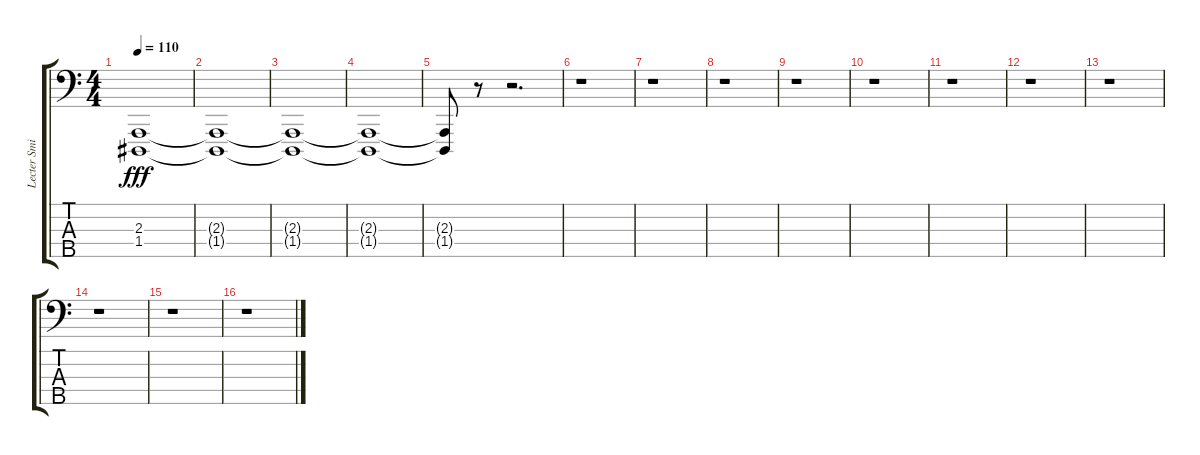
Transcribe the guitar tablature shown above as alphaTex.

\track ("Lecter Smith" "Lecter Smi") {instrument stringensemble1}
\staff {score tabs}
\tuning (F2 C2 G1 D1 A0) {hide}
\ts (4 4)
\tempo 110
\clef f4
\ks c
(2.3{t} 1.4{t}).1{dy fff} |
(2.3{t} 1.4{t}).1 |
(2.3{t} 1.4{t}).1{volume 14} |
(2.3{t} 1.4{t}).1 |
(2.3{t} 1.4{t}).8 r.8 r.2{d} |
r.1 |
r.1 |
r.1 |
r.1 |
r.1 |
r.1 |
r.1 |
r.1 |
r.1 |
r.1 |
r.1
